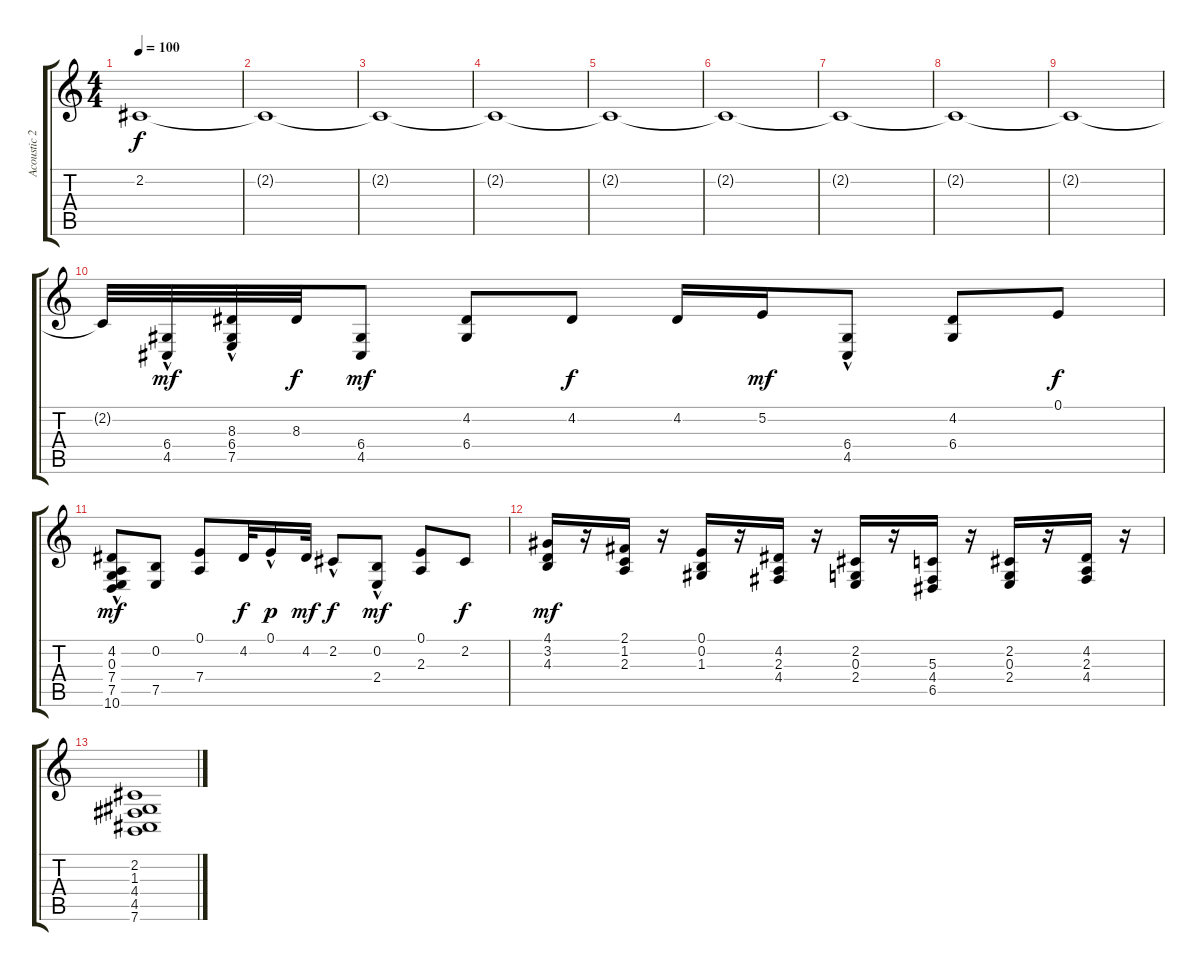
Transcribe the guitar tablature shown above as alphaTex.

\track ("Acoustic 2" "Acoustic 2") {instrument clavinet}
\staff {score tabs}
\tuning (E4 B3 G3 D3 A2 E2) {hide}
\ts (4 4)
\tempo 100
\clef g2
\ks c
2.2{t}.1{dy f} |
2.2{t}.1 |
2.2{t}.1 |
2.2{t}.1 |
2.2{t}.1 |
2.2{t}.1 |
2.2{t}.1 |
2.2{t}.1 |
2.2{t}.1 |
2.2{t}.32 (6.4 4.5{hac}).32{dy mf} (8.3{hac} 6.4{hac} 7.5).32 8.3.32{dy f} (6.4 4.5).8{dy mf} (4.2 6.4).8 4.2.8{dy f} 4.2.16 5.2.16{dy mf} (6.4{hac} 4.5{hac}).8 (4.2 6.4).8 0.1.8{dy f} |
(4.2{hac} 0.3 7.4 7.5 10.6).8{dy mf} (0.2 7.5).8 (0.1 7.4).8 4.2.32{dy f} 0.1{hac}.16{dy p} 4.2.32{dy mf} 2.2{hac}.8{dy f} (0.2{hac} 2.4{hac}).8{dy mf} (0.1 2.3).8 2.2.8{dy f} |
(4.1 3.2 4.3).16{dy mf} r.16 (2.1 1.2 2.3).16 r.16 (0.1 0.2 1.3).16 r.16 (4.2 2.3 4.4).16 r.16 (2.2 0.3 2.4).16 r.16 (5.3 4.4 6.5).16 r.16 (2.2 0.3 2.4).16 r.16 (4.2 2.3 4.4).16 r.16 |
(2.2 1.3 4.4 4.5 7.6).1
